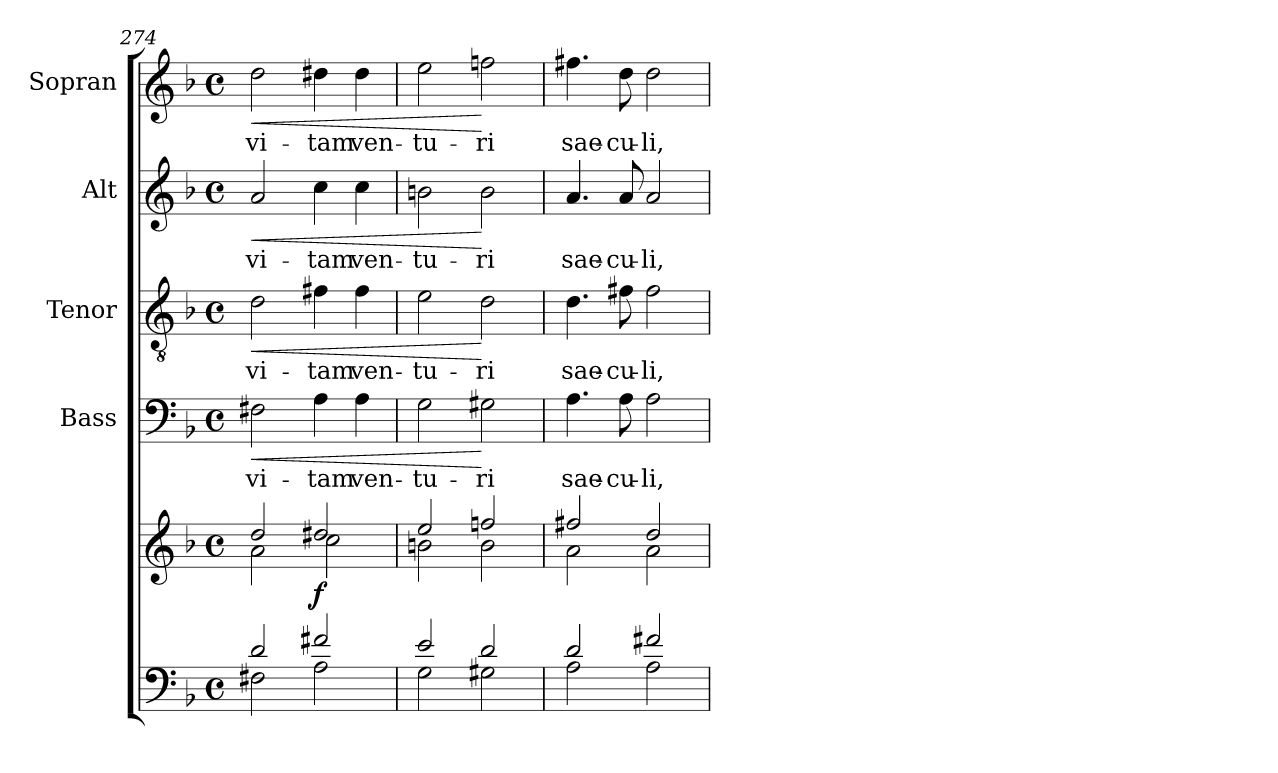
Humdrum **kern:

**kern	**kern	**dynam	**kern	**text	**dynam	**kern	**text	**dynam	**kern	**text	**dynam	**kern	**text	**dynam
*part5	*part5	*part5	*part4	*part4	*part4	*part3	*part3	*part3	*part2	*part2	*part2	*part1	*part1	*part1
*staff6	*staff5	*staff5/6	*staff4	*staff4	*staff4	*staff3	*staff3	*staff3	*staff2	*staff2	*staff2	*staff1	*staff1	*staff1
*	*	*	*I"Bass	*	*	*I"Tenor	*	*	*I"Alt	*	*	*I"Sopran	*	*
*	*	*	*I'B.	*	*	*I'T.	*	*	*I'A.	*	*	*I'S.	*	*
*clefF4	*clefG2	*	*clefF4	*	*	*clefGv2	*	*	*clefG2	*	*	*clefG2	*	*
*k[b-]	*k[b-]	*	*k[b-]	*	*	*k[b-]	*	*	*k[b-]	*	*	*k[b-]	*	*
*F:	*F:	*	*F:	*	*	*F:	*	*	*F:	*	*	*F:	*	*
*M4/4	*M4/4	*	*M4/4	*	*	*M4/4	*	*	*M4/4	*	*	*M4/4	*	*
*met(c)	*met(c)	*	*met(c)	*	*	*met(c)	*	*	*met(c)	*	*	*met(c)	*	*
=274	=274	=274	=274	=274	=274	=274	=274	=274	=274	=274	=274	=274	=274	=274
*^	*^	*	*	*	*	*	*	*	*	*	*	*	*	*
!	!	!	!	!	!	!LO:LY:b	!LO:HP:b	!	!LO:LY:b	!LO:HP:b	!	!LO:LY:b	!LO:HP:b	!	!LO:LY:b	!LO:HP:b
2d/	2F#X\	2dd/	2a\	.	2F#X\	vi-	<	2d\	vi-	<	2a/	vi-	<	2dd\	vi-	<
!	!	!	!	!LO:DY:b	!	!LO:LY:b	!	!	!LO:LY:b	!	!	!LO:LY:b	!	!	!LO:LY:b	!
2f#X/	2A\	2dd#X/	2cc\	f	4A\	-tam	.	4f#X\	-tam	.	4cc\	-tam	.	4dd#X\	-tam	.
!	!	!	!	!	!	!LO:LY:b	!	!	!LO:LY:b	!	!	!LO:LY:b	!	!	!LO:LY:b	!
.	.	.	.	.	4A\	ven-	.	4f#\	ven-	.	4cc\	ven-	.	4dd#\	ven-	.
=275	=275	=275	=275	=275	=275	=275	=275	=275	=275	=275	=275	=275	=275	=275	=275	=275
!	!	!	!	!	!	!LO:LY:b	!	!	!LO:LY:b	!	!	!LO:LY:b	!	!	!LO:LY:b	!
2e/	2G\	2ee/	2bn\	.	2G\	-tu-	.	2e\	-tu-	.	2bn\	-tu-	.	2ee\	-tu-	.
!	!	!	!	!	!	!LO:LY:b	!	!	!LO:LY:b	!	!	!LO:LY:b	!	!	!LO:LY:b	!
2d/	2G#X\	2ffn/	2b\	.	2G#X\	-ri	[	2d\	-ri	[	2b\	-ri	[	2ffn\	-ri	[
=276	=276	=276	=276	=276	=276	=276	=276	=276	=276	=276	=276	=276	=276	=276	=276	=276
!	!	!	!	!	!	!LO:LY:b	!	!	!LO:LY:b	!	!	!LO:LY:b	!	!	!LO:LY:b	!
2d/	2A\	2ff#X/	2a\	.	4.A\	sae-	.	4.d\	sae-	.	4.a/	sae-	.	4.ff#X\	sae-	.
!	!	!	!	!	!	!LO:LY:b	!	!	!LO:LY:b	!	!	!LO:LY:b	!	!	!LO:LY:b	!
.	.	.	.	.	8A\	-cu-	.	8f#X\	-cu-	.	8a/	-cu-	.	8dd\	-cu-	.
!	!	!	!	!	!	!LO:LY:b	!	!	!LO:LY:b	!	!	!LO:LY:b	!	!	!LO:LY:b	!
2f#X/	2A\	2dd/	2a\	.	2A\	-li,	.	2f#\	-li,	.	2a/	-li,	.	2dd\	-li,	.
*v	*v	*	*	*	*	*	*	*	*	*	*	*	*	*	*	*
*	*v	*v	*	*	*	*	*	*	*	*	*	*	*	*	*
=	=	=	=	=	=	=	=	=	=	=	=	=	=	=
*-	*-	*-	*-	*-	*-	*-	*-	*-	*-	*-	*-	*-	*-	*-
